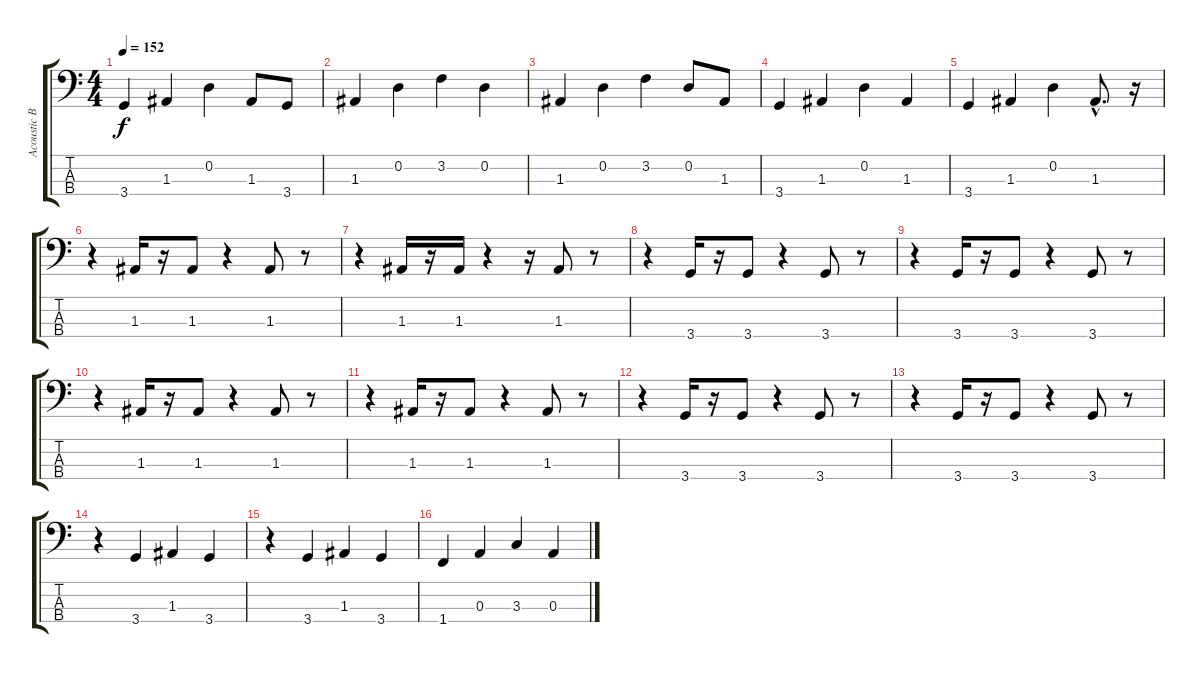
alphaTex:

\track ("Acoustic Bass" "Acoustic B") {instrument acousticguitarnylon}
\staff {score tabs}
\tuning (G2 D2 A1 E1) {hide}
\ts (4 4)
\tempo 152
\clef f4
\ks c
3.4.4{dy f} 1.3.4 0.2.4 1.3.8 3.4.8 |
1.3.4 0.2.4 3.2.4 0.2.4 |
1.3.4 0.2.4 3.2.4 0.2.8 1.3.8 |
3.4.4 1.3.4 0.2.4 1.3.4 |
3.4.4 1.3.4 0.2.4 1.3{hac}.8{d} r.16 |
r.4 1.3.16 r.16 1.3.8 r.4 1.3.8 r.8 |
r.4 1.3.16 r.16 1.3.16 r.4 r.16 1.3.8 r.8 |
r.4 3.4.16 r.16 3.4.8 r.4 3.4.8 r.8 |
r.4 3.4.16 r.16 3.4.8 r.4 3.4.8 r.8 |
r.4 1.3.16 r.16 1.3.8 r.4 1.3.8 r.8 |
r.4 1.3.16 r.16 1.3.8 r.4 1.3.8 r.8 |
r.4 3.4.16 r.16 3.4.8 r.4 3.4.8 r.8 |
r.4 3.4.16 r.16 3.4.8 r.4 3.4.8 r.8 |
r.4 3.4.4 1.3.4 3.4.4 |
r.4 3.4.4 1.3.4 3.4.4 |
1.4.4 0.3.4 3.3.4 0.3.4
